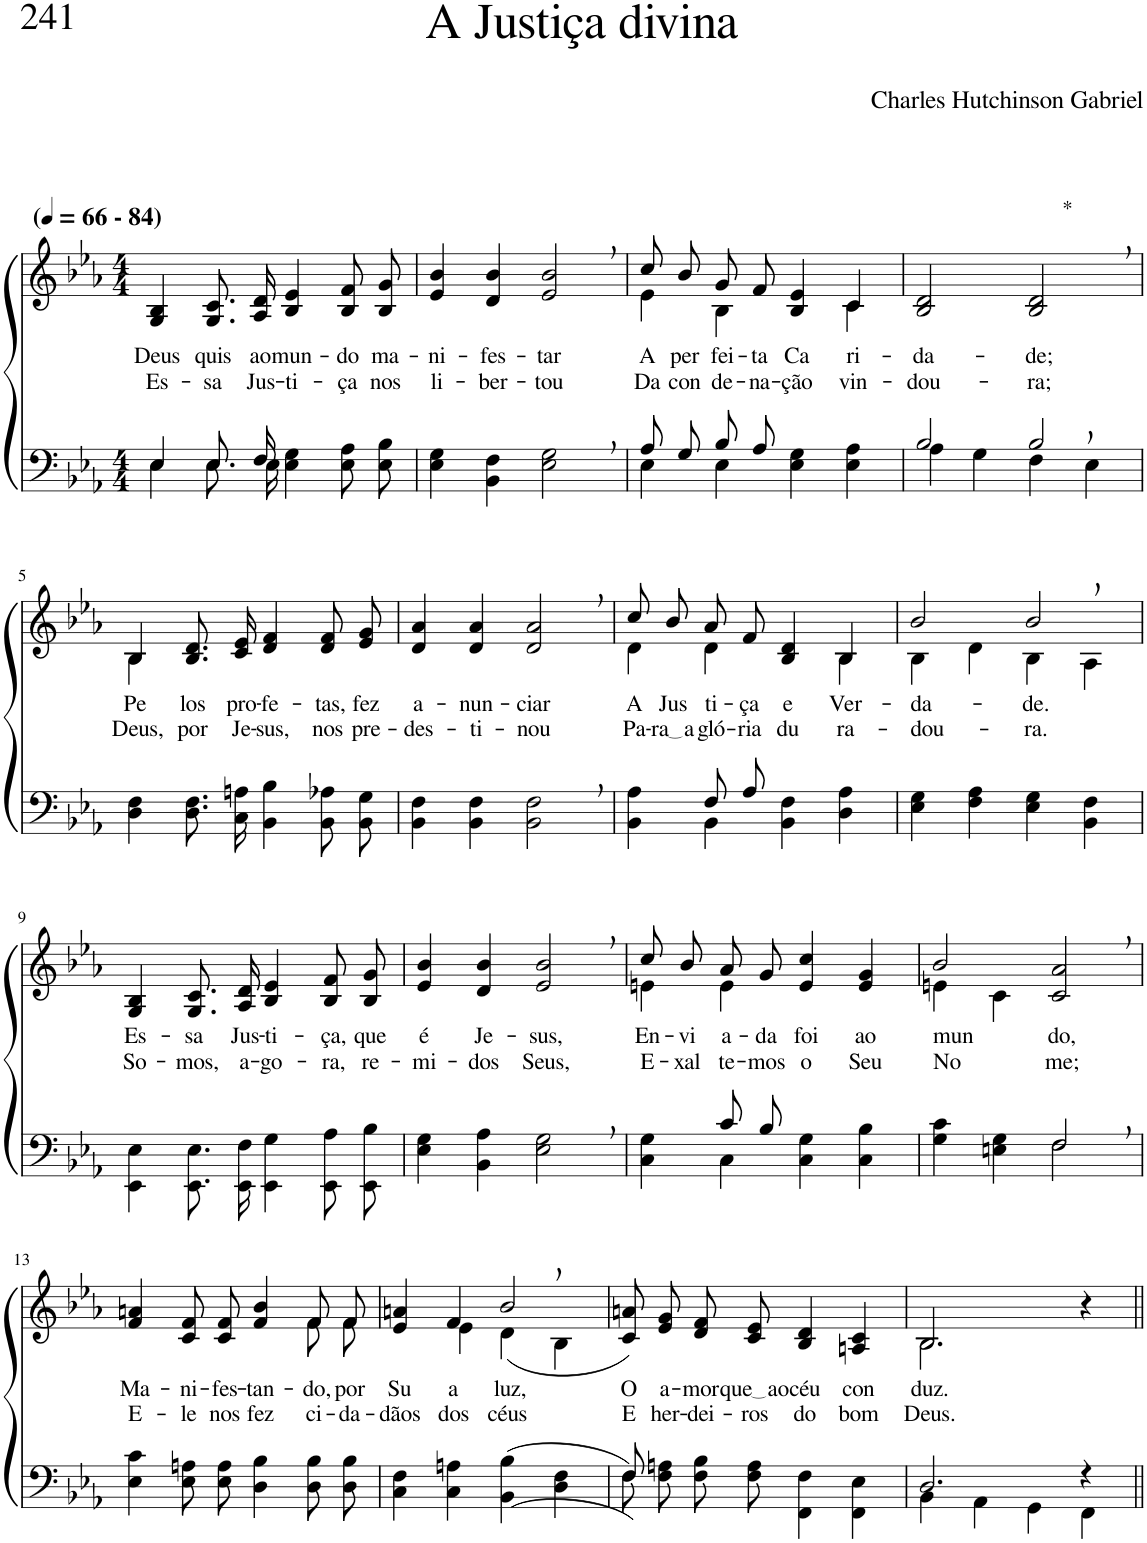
**kern	**kern	**text	**text
*part2	*part1	*part1	*part1
*staff2	*staff1	*staff1	*staff1
*I"Parte III e IV	*I"Parte I e II	*	*
*clefF4	*clefG2	*	*
*Trd-1c-2	*Trd-1c-2	*	*
*k[b-e-a-]	*k[b-e-a-]	*	*
*M4/4	*M4/4	*	*
*MM66	*MM66	*	*
=1	=1	=1	=1
*^	*	*	*
!	!	!LO:TX:a:B:t=(	!	!
!	!	!LO:TX:a:B:t=- 84)	!	!
!	!	!	!LO:LY:b	!LO:LY:b
4E-\	4E-/	4G/ 4B-/	Deus	Es-
!	!	!	!LO:LY:b	!LO:LY:b
8.E-\L	8.E-/L	8.G/ 8.c/L	quis	-sa
!	!	!	!LO:LY:b	!LO:LY:b
16E-\Jk	16F/Jk	16A-/ 16d/Jk	ao	Jus-
!	!	!	!LO:LY:b	!LO:LY:b
4E-\ 4G\	2ryy	4B-/ 4e-/	mun-	-ti-
!	!	!	!LO:LY:b	!LO:LY:b
8E-\ 8A-\L	.	8B-/ 8f/L	-do	-ça
!	!	!	!LO:LY:b	!LO:LY:b
8E-\ 8B-\J	.	8B-/ 8g/J	ma-	nos
*v	*v	*	*	*
=2	=2	=2	=2
!	!	!LO:LY:b	!LO:LY:b
4E-\ 4G\	4e-/ 4b-/	-ni-	li-
!	!	!LO:LY:b	!LO:LY:b
4BB-\ 4F\	4d/ 4b-/	-fes-	-ber-
!	!	!LO:LY:b	!LO:LY:b
2E-\, 2G\,	2e-/, 2b-/,	-tar	-tou
=3	=3	=3	=3
*^	*^	*	*
!	!	!	!	!LO:LY:b	!LO:LY:b
8A-/L	4E-\	8cc/L	4e-\	A	Da
!	!	!	!	!LO:LY:b	!LO:LY:b
8G/J	.	8b-/J	.	per-	con-
!	!	!	!	!LO:LY:b	!LO:LY:b
8B-/L	4E-\	8g/L	4B-\	-fei-	-de-
!	!	!	!	!LO:LY:b	!LO:LY:b
8A-/J	.	8f/J	.	-ta	-na-
!	!	!	!	!LO:LY:b	!LO:LY:b
2ryy	4E-\ 4G\	4B-/ 4e-/	4ryy	Ca-	-ção
!	!	!	!	!LO:LY:b	!LO:LY:b
.	4E-\ 4A-\	4c/	4c\	-ri-	vin-
=4	=4	=4	=4	=4	=4
!	!	!	!	!LO:LY:b	!LO:LY:b
*	*	*v	*v	*	*
2B-/	4A-\	2B-/ 2d/	-da-	-dou-
.	4G\	.	.	.
!	!	!LO:TX:a:t=*	!	!
!	!	!	!LO:LY:b	!LO:LY:b
2B-,/	4F\	2B-/, 2d/,	-de;	-ra;
.	4E-\	.	.	.
!!LO:LB:g=z
=5	=5	=5	=5	=5
*	*	*^	*	*
!	!	!	!	!LO:LY:b	!LO:LY:b
*v	*v	*	*	*	*
4D\ 4F\	4B-/	4B-\	Pe-	Deus,
!	!	!	!LO:LY:b	!LO:LY:b
8.D\ 8.F\L	8.B-/ 8.d/L	2.ryy	-los	por
!	!	!	!LO:LY:b	!LO:LY:b
16C\ 16An\Jk	16c/ 16e-/Jk	.	pro-	Je-
!	!	!	!LO:LY:b	!LO:LY:b
4BB-\ 4B-\	4d/ 4f/	.	-fe-	-sus,
!	!	!	!LO:LY:b	!LO:LY:b
8BB-\ 8A-X\L	8d/ 8f/L	.	-tas,	nos
!	!	!	!LO:LY:b	!LO:LY:b
8BB-\ 8G\J	8e-/ 8g/J	.	fez	pre-
*	*v	*v	*	*
=6	=6	=6	=6
!	!	!LO:LY:b	!LO:LY:b
4BB-\ 4F\	4d/ 4a-/	a-	-des-
!	!	!LO:LY:b	!LO:LY:b
4BB-\ 4F\	4d/ 4a-/	-nun-	-ti-
!	!	!LO:LY:b	!LO:LY:b
2BB-\, 2F\,	2d/, 2a-/,	-ciar	-nou
=7	=7	=7	=7
*^	*^	*	*
!	!	!	!	!LO:LY:b	!LO:LY:b
4ryy	4BB-\ 4A-\	8cc/L	4d\	A	Pa-
!	!	!	!	!LO:LY:b	!LO:LY:b
.	.	8b-/J	.	Jus-	ra a
!	!	!	!	!LO:LY:b	!LO:LY:b
8F/L	4BB-\	8a-/L	4d\	-ti-	gló-
!	!	!	!	!LO:LY:b	!LO:LY:b
8A-/J	.	8f/J	.	-ça	-ria
!	!	!	!	!LO:LY:b	!LO:LY:b
2ryy	4BB-\ 4F\	4B-/ 4d/	4ryy	e	du-
!	!	!	!	!LO:LY:b	!LO:LY:b
.	4D\ 4A-\	4B-/	4B-\	Ver-	-ra-
=8	=8	=8	=8	=8	=8
!	!	!	!	!LO:LY:b	!LO:LY:b
*v	*v	*	*	*	*
4E-\ 4G\	2b-/	4B-\	-da-	-dou-
4F\ 4A-\	.	4d\	.	.
!	!	!	!LO:LY:b	!LO:LY:b
4E-\ 4G\	2b-,/	4B-\	-de.	-ra.
4BB-\ 4F\	.	4A-\	.	.
!!LO:LB:g=z
=9	=9	=9	=9	=9
!	!	!	!LO:LY:b	!LO:LY:b
*	*v	*v	*	*
4EE-\ 4E-\	4G/ 4B-/	-Es-	So-
!	!	!LO:LY:b	!LO:LY:b
8.EE-/ 8.E-/L	8.G/ 8.c/L	-sa	-mos,
!	!	!LO:LY:b	!LO:LY:b
16EE-/ 16F/Jk	16A-/ 16d/Jk	Jus-	a-
!	!	!LO:LY:b	!LO:LY:b
4EE-\ 4G\	4B-/ 4e-/	-ti-	-go-
!	!	!LO:LY:b	!LO:LY:b
8EE-/ 8A-/L	8B-/ 8f/L	-ça,	-ra,
!	!	!LO:LY:b	!LO:LY:b
8EE-/ 8B-/J	8B-/ 8g/J	que	re-
=10	=10	=10	=10
!	!	!LO:LY:b	!LO:LY:b
4E-\ 4G\	4e-/ 4b-/	é	-mi-
!	!	!LO:LY:b	!LO:LY:b
4BB-\ 4A-\	4d/ 4b-/	Je-	-dos
!	!	!LO:LY:b	!LO:LY:b
2E-\, 2G\,	2e-/, 2b-/,	-sus,	Seus,
=11	=11	=11	=11
*^	*^	*	*
!	!	!	!	!LO:LY:b	!LO:LY:b
4ryy	4C\ 4G\	8cc/L	4en\	En-	E-
!	!	!	!	!LO:LY:b	!LO:LY:b
.	.	8b-/J	.	-vi-	-xal-
!	!	!	!	!LO:LY:b	!LO:LY:b
8c/L	4C\	8a-/L	4e\	-a-	-te-
!	!	!	!	!LO:LY:b	!LO:LY:b
8B-/J	.	8g/J	.	-da	-mos
!	!	!	!	!LO:LY:b	!LO:LY:b
2ryy	4C\ 4G\	4e/ 4cc/	2ryy	foi	o
!	!	!	!	!LO:LY:b	!LO:LY:b
.	4C\ 4B-\	4e/ 4g/	.	ao	Seu
=12	=12	=12	=12	=12	=12
!	!	!	!	!LO:LY:b	!LO:LY:b
4G\ 4c\	2ryy	2b-/	4en\	mun-	No-
4En\ 4G\	.	.	4c\	.	.
!	!	!	!	!LO:LY:b	!LO:LY:b
2F,\	2F/	2c/, 2a-/,	2ryy	-do,	-me;
!!LO:LB:g=z	!!
=13	=13	=13	=13	=13	=13
!	!	!	!	!LO:LY:b	!LO:LY:b
*v	*v	*	*	*	*
4E-\ 4c\	2.ryy	4f/ 4an/	Ma-	E-
!	!	!	!LO:LY:b	!LO:LY:b
8E-\ 8An\L	.	8c/ 8f/L	-ni-	-le
!	!	!	!LO:LY:b	!LO:LY:b
8E-\ 8A\J	.	8c/ 8f/J	-fes-	nos
!	!	!	!LO:LY:b	!LO:LY:b
4D\ 4B-\	.	4f/ 4b-/	-tan-	fez
!	!	!	!	!LO:LY:b
!	!	!	!LO:LY:b	!
8D\ 8B-\L	8f\L	8f/L	-do,	ci-
!	!	!	!	!LO:LY:b
!	!	!	!LO:LY:b	!
8D\ 8B-\J	8f\J	8f/J	por	-da-
=14	=14	=14	=14	=14
!	!	!	!LO:LY:b	!LO:LY:b
4C\ 4F\	4e-/ 4an/	4ryy	Su-	-dãos
!	!	!	!LO:LY:b	!LO:LY:b
4C\ 4An\	4f/	4e-\	-a	dos
!	!	!	!LO:LY:b	!LO:LY:b
((4BB-\ 4B-\	2b-,/	(4d\	luz,	céus
4D\ 4F\	.	4B-\	.	.
=15	=15	=15	=15	=15
*^	*	*	*	*
!	!	!	!	!LO:LY:b	!LO:LY:b
*	*	*v	*v	*	*
8F/))	8F\L	8c/ 8an/L)	O	E
!	!	!	!LO:LY:b	!LO:LY:b
2..ryy	8F\ 8An\J	8e-/ 8g/J	a-	her-
!	!	!	!LO:LY:b	!LO:LY:b
.	8F\ 8B-\L	8d/ 8f/L	-mor	-dei-
!	!	!	!LO:LY:b	!LO:LY:b
.	8F\ 8A\J	8c/ 8e-/J	que ao	-ros
!	!	!	!LO:LY:b	!LO:LY:b
.	4FF\ 4F\	4B-/ 4d/	céu	do
!	!	!	!LO:LY:b	!LO:LY:b
.	4FF\ 4E-\	4An/ 4c/	con-	bom
=16	=16	=16	=16	=16
*	*	*^	*	*
!	!	!	!	!LO:LY:b	!LO:LY:b
2.D/	4BB-\	2.B-/	2.B-\	-duz.	Deus.
.	4AA-\	.	.	.	.
.	4GG\	.	.	.	.
4r	4FF\	4r	4ryy	.	.
*v	*v	*	*	*	*
*	*v	*v	*	*
=||	=||	=||	=||
*-	*-	*-	*-
